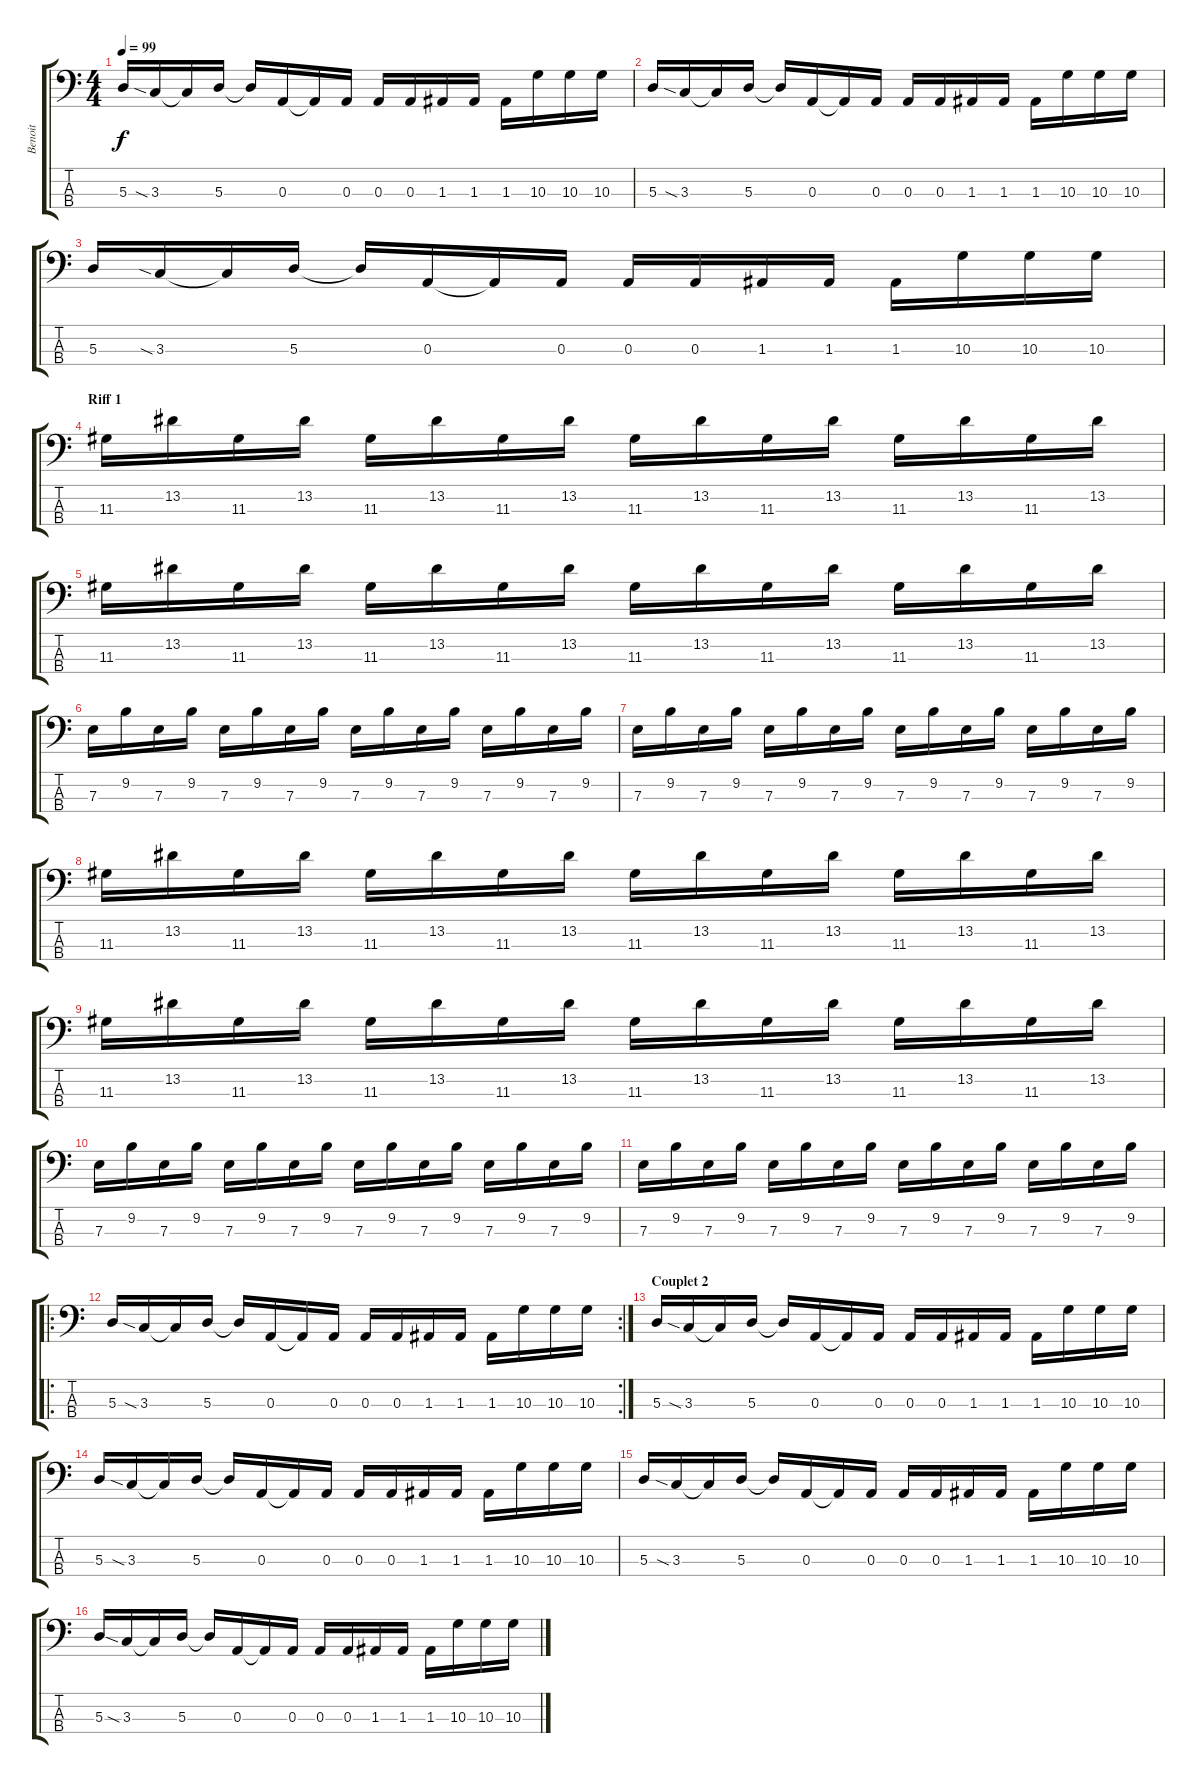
\track ("Benoit" "Benoit") {instrument electricbassfinger}
\staff {score tabs}
\tuning (G2 D2 A1 E1) {hide}
\ts (4 4)
\tempo 99
\clef f4
\ks c
5.3.16{dy f} 3.3{sia}.16 3.3{t}.16 5.3.16 5.3{t}.16 0.3.16 0.3{t}.16 0.3.16 0.3.16 0.3.16 1.3.16 1.3.16 1.3.16 10.3.16 10.3.16 10.3.16 |
5.3.16 3.3{sia}.16 3.3{t}.16 5.3.16 5.3{t}.16 0.3.16 0.3{t}.16 0.3.16 0.3.16 0.3.16 1.3.16 1.3.16 1.3.16 10.3.16 10.3.16 10.3.16 |
5.3.16 3.3{sia}.16 3.3{t}.16 5.3.16 5.3{t}.16 0.3.16 0.3{t}.16 0.3.16 0.3.16 0.3.16 1.3.16 1.3.16 1.3.16 10.3.16 10.3.16 10.3.16 |
\section ("" "Riff 1")
11.3.16 13.2.16 11.3.16 13.2.16 11.3.16 13.2.16 11.3.16 13.2.16 11.3.16 13.2.16 11.3.16 13.2.16 11.3.16 13.2.16 11.3.16 13.2.16 |
11.3.16 13.2.16 11.3.16 13.2.16 11.3.16 13.2.16 11.3.16 13.2.16 11.3.16 13.2.16 11.3.16 13.2.16 11.3.16 13.2.16 11.3.16 13.2.16 |
7.3.16 9.2.16 7.3.16 9.2.16 7.3.16 9.2.16 7.3.16 9.2.16 7.3.16 9.2.16 7.3.16 9.2.16 7.3.16 9.2.16 7.3.16 9.2.16 |
7.3.16 9.2.16 7.3.16 9.2.16 7.3.16 9.2.16 7.3.16 9.2.16 7.3.16 9.2.16 7.3.16 9.2.16 7.3.16 9.2.16 7.3.16 9.2.16 |
11.3.16 13.2.16 11.3.16 13.2.16 11.3.16 13.2.16 11.3.16 13.2.16 11.3.16 13.2.16 11.3.16 13.2.16 11.3.16 13.2.16 11.3.16 13.2.16 |
11.3.16 13.2.16 11.3.16 13.2.16 11.3.16 13.2.16 11.3.16 13.2.16 11.3.16 13.2.16 11.3.16 13.2.16 11.3.16 13.2.16 11.3.16 13.2.16 |
7.3.16 9.2.16 7.3.16 9.2.16 7.3.16 9.2.16 7.3.16 9.2.16 7.3.16 9.2.16 7.3.16 9.2.16 7.3.16 9.2.16 7.3.16 9.2.16 |
7.3.16 9.2.16 7.3.16 9.2.16 7.3.16 9.2.16 7.3.16 9.2.16 7.3.16 9.2.16 7.3.16 9.2.16 7.3.16 9.2.16 7.3.16 9.2.16 |
\ro
\rc 2
5.3.16 3.3{sia}.16 3.3{t}.16 5.3.16 5.3{t}.16 0.3.16 0.3{t}.16 0.3.16 0.3.16 0.3.16 1.3.16 1.3.16 1.3.16 10.3.16 10.3.16 10.3.16 |
\section ("" "Couplet 2")
5.3.16 3.3{sia}.16 3.3{t}.16 5.3.16 5.3{t}.16 0.3.16 0.3{t}.16 0.3.16 0.3.16 0.3.16 1.3.16 1.3.16 1.3.16 10.3.16 10.3.16 10.3.16 |
5.3.16 3.3{sia}.16 3.3{t}.16 5.3.16 5.3{t}.16 0.3.16 0.3{t}.16 0.3.16 0.3.16 0.3.16 1.3.16 1.3.16 1.3.16 10.3.16 10.3.16 10.3.16 |
5.3.16 3.3{sia}.16 3.3{t}.16 5.3.16 5.3{t}.16 0.3.16 0.3{t}.16 0.3.16 0.3.16 0.3.16 1.3.16 1.3.16 1.3.16 10.3.16 10.3.16 10.3.16 |
5.3.16 3.3{sia}.16 3.3{t}.16 5.3.16 5.3{t}.16 0.3.16 0.3{t}.16 0.3.16 0.3.16 0.3.16 1.3.16 1.3.16 1.3.16 10.3.16 10.3.16 10.3.16
